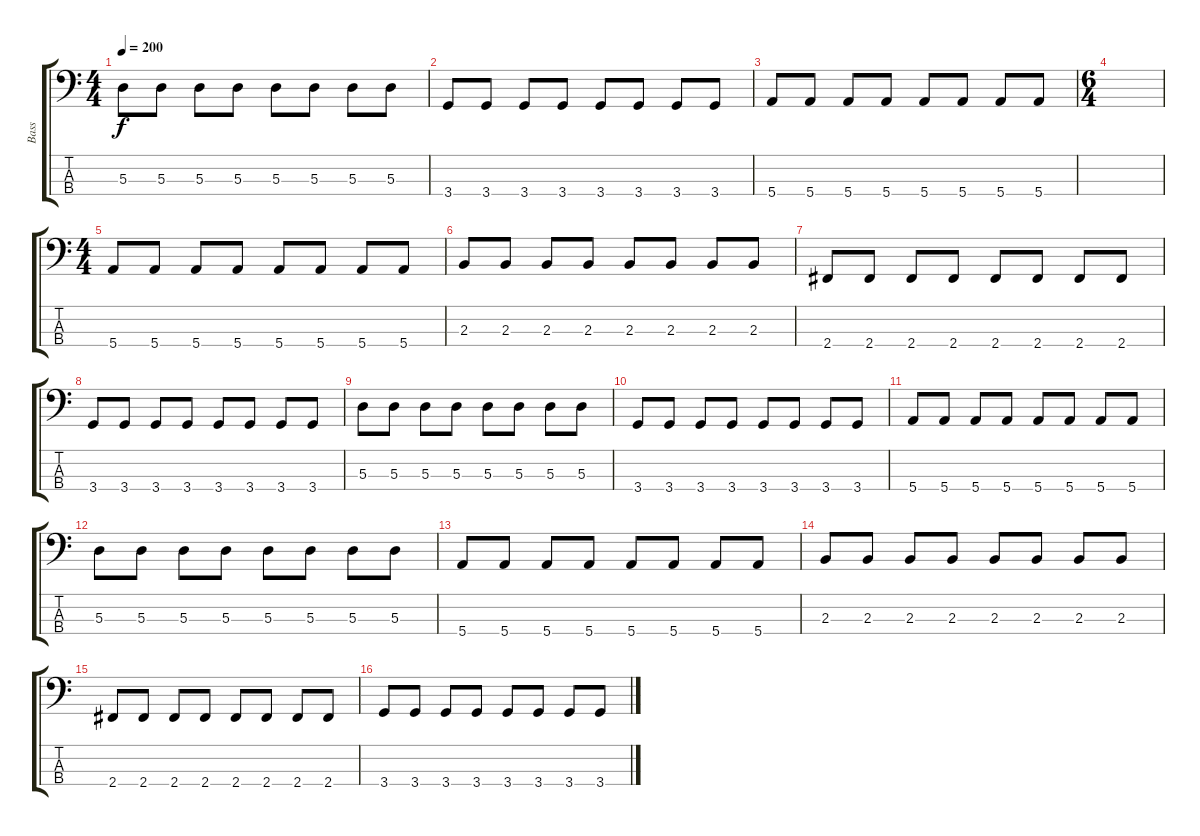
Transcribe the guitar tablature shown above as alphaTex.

\track ("Bass" "Bass") {instrument electricbassfinger}
\staff {score tabs}
\tuning (G2 D2 A1 E1) {hide}
\ts (4 4)
\tempo 200
\clef f4
\ks c
5.3.8{dy f} 5.3.8 5.3.8 5.3.8 5.3.8 5.3.8 5.3.8 5.3.8 |
3.4.8 3.4.8 3.4.8 3.4.8 3.4.8 3.4.8 3.4.8 3.4.8 |
5.4.8 5.4.8 5.4.8 5.4.8 5.4.8 5.4.8 5.4.8 5.4.8 |
\ts (6 4)
|
\ts (4 4)
5.4.8 5.4.8 5.4.8 5.4.8 5.4.8 5.4.8 5.4.8 5.4.8 |
2.3.8 2.3.8 2.3.8 2.3.8 2.3.8 2.3.8 2.3.8 2.3.8 |
2.4.8 2.4.8 2.4.8 2.4.8 2.4.8 2.4.8 2.4.8 2.4.8 |
3.4.8 3.4.8 3.4.8 3.4.8 3.4.8 3.4.8 3.4.8 3.4.8 |
5.3.8 5.3.8 5.3.8 5.3.8 5.3.8 5.3.8 5.3.8 5.3.8 |
3.4.8 3.4.8 3.4.8 3.4.8 3.4.8 3.4.8 3.4.8 3.4.8 |
5.4.8 5.4.8 5.4.8 5.4.8 5.4.8 5.4.8 5.4.8 5.4.8 |
5.3.8 5.3.8 5.3.8 5.3.8 5.3.8 5.3.8 5.3.8 5.3.8 |
5.4.8 5.4.8 5.4.8 5.4.8 5.4.8 5.4.8 5.4.8 5.4.8 |
2.3.8 2.3.8 2.3.8 2.3.8 2.3.8 2.3.8 2.3.8 2.3.8 |
2.4.8 2.4.8 2.4.8 2.4.8 2.4.8 2.4.8 2.4.8 2.4.8 |
3.4.8 3.4.8 3.4.8 3.4.8 3.4.8 3.4.8 3.4.8 3.4.8
